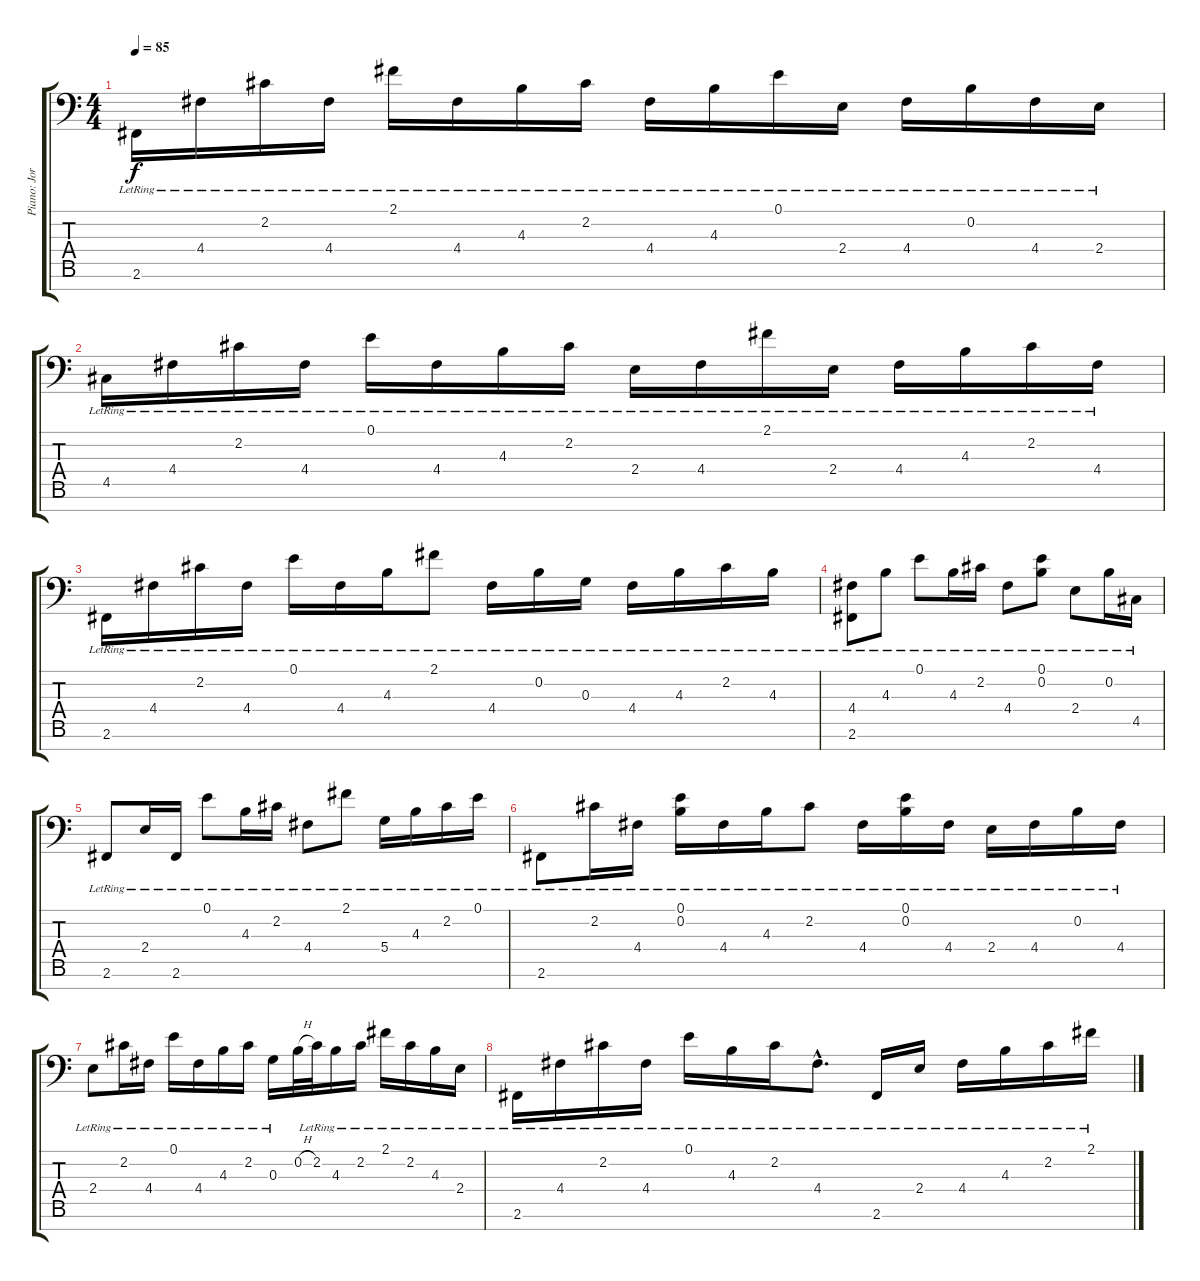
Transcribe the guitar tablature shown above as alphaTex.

\track ("Piano: Jordan Rudess" "Piano: Jor") {instrument acousticgrandpiano}
\staff {score tabs}
\tuning (E4 B3 G3 D3 A2 E2 A1) {hide}
\ts (4 4)
\tempo 85
\clef f4
\ks c
2.6{lr}.16{dy f} 4.4{lr}.16 2.2{lr}.16 4.4{lr}.16 2.1{lr}.16 4.4{lr}.16 4.3{lr}.16 2.2{lr}.16 4.4{lr}.16 4.3{lr}.16 0.1{lr}.16 2.4{lr}.16 4.4{lr}.16 0.2{lr}.16 4.4{lr}.16 2.4{lr}.16 |
4.5{lr}.16 4.4{lr}.16 2.2{lr}.16 4.4{lr}.16 0.1{lr}.16 4.4{lr}.16 4.3{lr}.16 2.2{lr}.16 2.4{lr}.16 4.4{lr}.16 2.1{lr}.16 2.4{lr}.16 4.4{lr}.16 4.3{lr}.16 2.2{lr}.16 4.4{lr}.16 |
2.6{lr}.16 4.4{lr}.16 2.2{lr}.16 4.4{lr}.16 0.1{lr}.16 4.4{lr}.16 4.3{lr}.16 2.1{lr}.8 4.4{lr}.16 0.2{lr}.16 0.3{lr}.16 4.4{lr}.16 4.3{lr}.16 2.2{lr}.16 4.3{lr}.16 |
(4.4{lr} 2.6{lr}).8 4.3{lr}.8 0.1{lr}.8 4.3{lr}.16 2.2{lr}.16 4.4{lr}.8 (0.1{lr} 0.2{lr}).8 2.4{lr}.8 0.2{lr}.16 4.5{lr}.16 |
2.6{lr}.8 2.4{lr}.16 2.6{lr}.16 0.1{lr}.8 4.3{lr}.16 2.2{lr}.16 4.4{lr}.8 2.1{lr}.8 5.4{lr}.16 4.3{lr}.16 2.2{lr}.16 0.1{lr}.16 |
2.6{lr}.8 2.2{lr}.16 4.4{lr}.16 (0.1{lr} 0.2{lr}).16 4.4{lr}.16 4.3{lr}.16 2.2{lr}.8 4.4{lr}.16 (0.1{lr} 0.2{lr}).16 4.4{lr}.16 2.4{lr}.16 4.4{lr}.16 0.2{lr}.16 4.4{lr}.16 |
2.4{lr}.8 2.2{lr}.16 4.4{lr}.16 0.1{lr}.16 4.4{lr}.16 4.3{lr}.16 2.2{lr}.16 0.3{lr}.16 0.2{h}.32 2.2{lr}.32 4.3{lr}.16 2.2{lr}.16 2.1{lr}.16 2.2{lr}.16 4.3{lr}.16 2.4{lr}.16 |
2.6{lr}.16 4.4{lr}.16 2.2{lr}.16 4.4{lr}.16 0.1{lr}.16 4.3{lr}.16 2.2{lr}.16 4.4{hac lr}.8{d} 2.6{lr}.16 2.4{lr}.16 4.4{lr}.16 4.3{lr}.16 2.2{lr}.16 2.1{lr}.16
